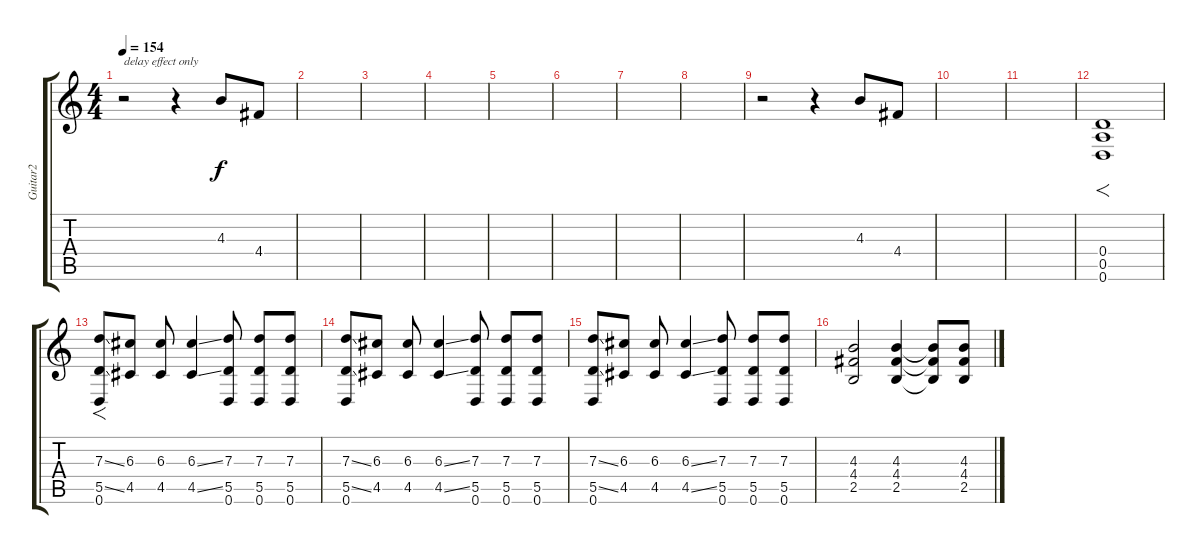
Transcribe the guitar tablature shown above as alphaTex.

\track ("Guitar2" "Guitar2") {instrument distortionguitar}
\staff {score tabs}
\tuning (E4 B3 G3 D3 A2 D2) {hide}
\ts (4 4)
\tempo 154
\clef g2
\ks c
r.2{txt "delay effect only" dy f instrument distortionguitar} r.4{volume 8 instrument electricguitarclean} 4.3.8 4.4.8 |
|
|
|
|
|
|
|
r.2 r.4{volume 8 instrument electricguitarclean} 4.3.8 4.4.8 |
|
|
(0.4 0.5 0.6).1{f} |
(7.3{ss} 5.5{ss} 0.6).8{f instrument distortionguitar} (6.3 4.5).8 (6.3 4.5).8 (6.3{ss} 4.5{ss}).4 (7.3 5.5 0.6).8 (7.3 5.5 0.6).8 (7.3 5.5 0.6).8 |
(7.3{ss} 5.5{ss} 0.6).8 (6.3 4.5).8 (6.3 4.5).8 (6.3{ss} 4.5{ss}).4 (7.3 5.5 0.6).8 (7.3 5.5 0.6).8 (7.3 5.5 0.6).8 |
(7.3{ss} 5.5{ss} 0.6).8 (6.3 4.5).8 (6.3 4.5).8 (6.3{ss} 4.5{ss}).4 (7.3 5.5 0.6).8 (7.3 5.5 0.6).8 (7.3 5.5 0.6).8 |
(4.3 4.4 2.5).2 (4.3 4.4 2.5).4 (4.3{t} 4.4{t} 2.5{t}).8 (4.3 4.4 2.5).8
